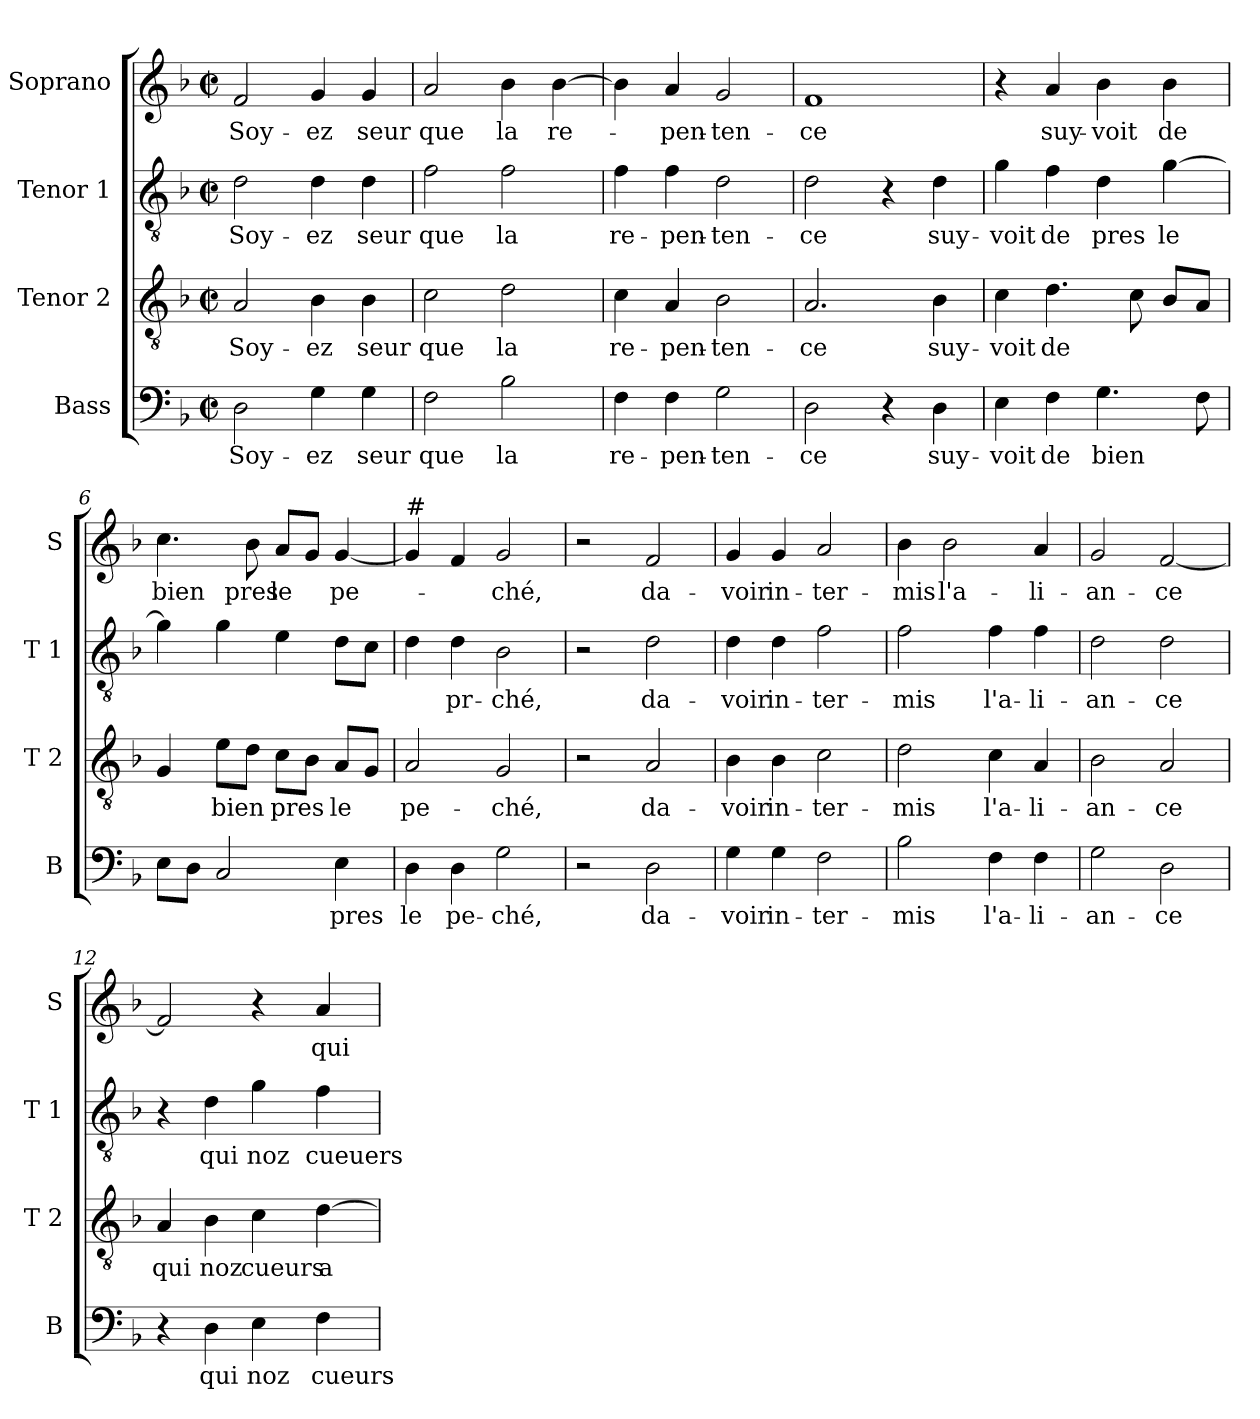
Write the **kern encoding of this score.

**kern	**text	**kern	**text	**kern	**text	**kern	**text
*part4	*part4	*part3	*part3	*part2	*part2	*part1	*part1
*staff4	*staff4	*staff3	*staff3	*staff2	*staff2	*staff1	*staff1
*I"Bass	*	*I"Tenor 2	*	*I"Tenor 1	*	*I"Soprano	*
*I'B	*	*I'T 2	*	*I'T 1	*	*I'S	*
*clefF4	*	*clefGv2	*	*clefGv2	*	*clefG2	*
*k[b-]	*	*k[b-]	*	*k[b-]	*	*k[b-]	*
*F:	*	*F:	*	*F:	*	*F:	*
*M2/2	*	*M2/2	*	*M2/2	*	*M2/2	*
*met(c|)	*	*met(c|)	*	*met(c|)	*	*met(c|)	*
=1	=1	=1	=1	=1	=1	=1	=1
!	!LO:LY:b	!	!LO:LY:b	!	!LO:LY:b	!	!LO:LY:b
2D\	Soy-	2A/	Soy-	2d\	Soy-	2f/	Soy-
!	!LO:LY:b	!	!LO:LY:b	!	!LO:LY:b	!	!LO:LY:b
4G\	-ez	4B-\	-ez	4d\	-ez	4g/	-ez
!	!LO:LY:b	!	!LO:LY:b	!	!LO:LY:b	!	!LO:LY:b
4G\	seur	4B-\	seur	4d\	seur	4g/	seur
=2	=2	=2	=2	=2	=2	=2	=2
!	!LO:LY:b	!	!LO:LY:b	!	!LO:LY:b	!	!LO:LY:b
2F\	que	2c\	que	2f\	que	2a/	que
!	!LO:LY:b	!	!LO:LY:b	!	!LO:LY:b	!	!LO:LY:b
2B-\	la	2d\	la	2f\	la	4b-\	la
!	!	!	!	!	!	!	!LO:LY:b
.	.	.	.	.	.	[4b-\	re-
=3	=3	=3	=3	=3	=3	=3	=3
!	!LO:LY:b	!	!LO:LY:b	!	!LO:LY:b	!	!
4F\	re-	4c\	re-	4f\	re-	4b-\]	.
!	!LO:LY:b	!	!LO:LY:b	!	!LO:LY:b	!	!LO:LY:b
4F\	-pen-	4A/	-pen-	4f\	-pen-	4a/	-pen-
!	!LO:LY:b	!	!LO:LY:b	!	!LO:LY:b	!	!LO:LY:b
2G\	-ten-	2B-\	-ten-	2d\	-ten-	2g/	-ten-
=4	=4	=4	=4	=4	=4	=4	=4
!	!LO:LY:b	!	!LO:LY:b	!	!LO:LY:b	!	!LO:LY:b
2D\	-ce	2.A/	-ce	2d\	-ce	1f	-ce
4r	.	.	.	4r	.	.	.
!	!LO:LY:b	!	!LO:LY:b	!	!LO:LY:b	!	!
4D\	suy-	4B-\	suy-	4d\	suy-	.	.
=5	=5	=5	=5	=5	=5	=5	=5
!	!LO:LY:b	!	!LO:LY:b	!	!LO:LY:b	!	!
4E\	-voit	4c\	-voit	4g\	-voit	4r	.
!	!LO:LY:b	!	!LO:LY:b	!	!LO:LY:b	!	!LO:LY:b
4F\	de	4.d\	de	4f\	de	4a/	suy-
!	!LO:LY:b	!	!	!	!LO:LY:b	!	!LO:LY:b
4.G\	bien	.	.	4d\	pres	4b-\	-voit
.	.	8c\	.	.	.	.	.
!	!	!	!	!	!LO:LY:b	!	!LO:LY:b
.	.	8B-/L	.	[4g\	le	4b-\	de
8F\	.	8A/J	.	.	.	.	.
!!LO:LB:g=z
=6	=6	=6	=6	=6	=6	=6	=6
!	!	!	!	!	!	!	!LO:LY:b
8E\L	.	4G/	.	4g\]	.	4.cc\	bien
8D\J	.	.	.	.	.	.	.
!	!	!	!LO:LY:b	!	!	!	!
2C/	.	8e\L	bien	4g\	.	.	.
!	!	!	!	!	!	!	!LO:LY:b
.	.	8d\J	.	.	.	8b-\	pres
!	!	!	!LO:LY:b	!	!	!	!LO:LY:b
.	.	8c\L	pres	4e\	.	8a/L	le
.	.	8B-\J	.	.	.	8g/J	.
!	!LO:LY:b	!	!LO:LY:b	!	!	!	!LO:LY:b
4E\	pres	8A/L	le	8d\L	.	[4g/	pe-
.	.	8G/J	.	8c\J	.	.	.
=7	=7	=7	=7	=7	=7	=7	=7
!	!	!	!	!	!	!LO:TX:a:t=#	!
!	!LO:LY:b	!	!LO:LY:b	!	!	!	!
4D\	le	2A/	pe-	4d\	.	4g/]	.
!	!LO:LY:b	!	!	!	!LO:LY:b	!	!
4D\	pe-	.	.	4d\	pr-	4f/	.
!	!LO:LY:b	!	!LO:LY:b	!	!LO:LY:b	!	!LO:LY:b
2G\	-ché,	2G/	-ché,	2B-\	-ché,	2g/	-ché,
=8	=8	=8	=8	=8	=8	=8	=8
2r	.	2r	.	2r	.	2r	.
!	!LO:LY:b	!	!LO:LY:b	!	!LO:LY:b	!	!LO:LY:b
2D\	da-	2A/	da-	2d\	da-	2f/	da-
=9	=9	=9	=9	=9	=9	=9	=9
!	!LO:LY:b	!	!LO:LY:b	!	!LO:LY:b	!	!LO:LY:b
4G\	-voir	4B-\	-voir	4d\	-voir	4g/	-voir
!	!LO:LY:b	!	!LO:LY:b	!	!LO:LY:b	!	!LO:LY:b
4G\	in-	4B-\	in-	4d\	in-	4g/	in-
!	!LO:LY:b	!	!LO:LY:b	!	!LO:LY:b	!	!LO:LY:b
2F\	-ter-	2c\	-ter-	2f\	-ter-	2a/	-ter-
=10	=10	=10	=10	=10	=10	=10	=10
!	!LO:LY:b	!	!LO:LY:b	!	!LO:LY:b	!	!LO:LY:b
2B-\	-mis	2d\	-mis	2f\	-mis	4b-\	-mis
!	!	!	!	!	!	!	!LO:LY:b
.	.	.	.	.	.	2b-\	l'a-
!	!LO:LY:b	!	!LO:LY:b	!	!LO:LY:b	!	!
4F\	l'a-	4c\	l'a-	4f\	l'a-	.	.
!	!LO:LY:b	!	!LO:LY:b	!	!LO:LY:b	!	!LO:LY:b
4F\	-li-	4A/	-li-	4f\	-li-	4a/	-li-
!!LO:PB:g=z
=11	=11	=11	=11	=11	=11	=11	=11
!	!LO:LY:b	!	!LO:LY:b	!	!LO:LY:b	!	!LO:LY:b
2G\	-an-	2B-\	-an-	2d\	-an-	2g/	-an-
!	!LO:LY:b	!	!LO:LY:b	!	!LO:LY:b	!	!LO:LY:b
2D\	-ce	2A/	-ce	2d\	-ce	[2f/	-ce
=12	=12	=12	=12	=12	=12	=12	=12
!	!	!	!LO:LY:b	!	!	!	!
4r	.	4A/	qui	4r	.	2f/]	.
!	!LO:LY:b	!	!LO:LY:b	!	!LO:LY:b	!	!
4D\	qui	4B-\	noz	4d\	qui	.	.
!	!LO:LY:b	!	!LO:LY:b	!	!LO:LY:b	!	!
4E\	noz	4c\	cueurs	4g\	noz	4r	.
!	!LO:LY:b	!	!LO:LY:b	!	!LO:LY:b	!	!LO:LY:b
4F\	cueurs	[4d\	a-	4f\	cueuers	4a/	qui
=	=	=	=	=	=	=	=
*-	*-	*-	*-	*-	*-	*-	*-
